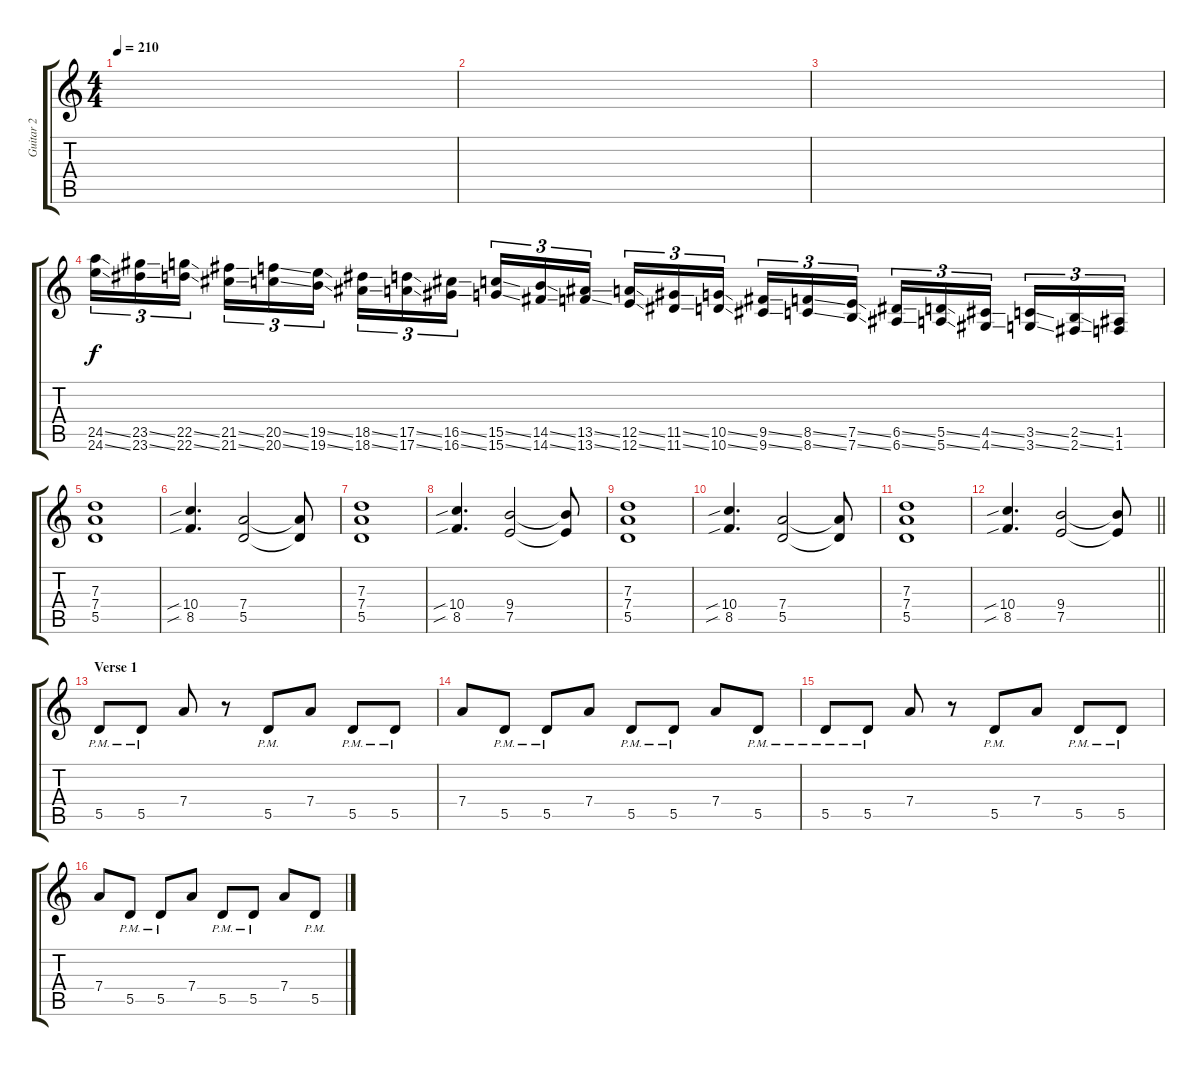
\track ("Guitar 2" "Guitar 2") {instrument distortionguitar}
\staff {score tabs}
\tuning (E4 B3 G3 D3 A2 E2) {hide}
\ts (4 4)
\tempo 210
\clef g2
\ks c
|
|
|
(24.5{ss} 24.6{ss}).16{tu (3 2) instrument guitarfretnoise} (23.5{ss} 23.6{ss}).16{tu (3 2)} (22.5{ss} 22.6{ss}).16{tu (3 2) beam splitsecondary} (21.5{ss} 21.6{ss}).16{tu (3 2)} (20.5{ss} 20.6{ss}).16{tu (3 2)} (19.5{ss} 19.6{ss}).16{tu (3 2)} (18.5{ss} 18.6{ss}).16{tu (3 2)} (17.5{ss} 17.6{ss}).16{tu (3 2)} (16.5{ss} 16.6{ss}).16{tu (3 2) beam splitsecondary} (15.5{ss} 15.6{ss}).16{tu (3 2)} (14.5{ss} 14.6{ss}).16{tu (3 2)} (13.5{ss} 13.6{ss}).16{tu (3 2)} (12.5{ss} 12.6{ss}).16{tu (3 2)} (11.5{ss} 11.6{ss}).16{tu (3 2)} (10.5{ss} 10.6{ss}).16{tu (3 2) beam splitsecondary} (9.5{ss} 9.6{ss}).16{tu (3 2)} (8.5{ss} 8.6{ss}).16{tu (3 2)} (7.5{ss} 7.6{ss}).16{tu (3 2)} (6.5{ss} 6.6{ss}).16{tu (3 2)} (5.5{ss} 5.6{ss}).16{tu (3 2)} (4.5{ss} 4.6{ss}).16{tu (3 2) beam splitsecondary} (3.5{ss} 3.6{ss}).16{tu (3 2)} (2.5{ss} 2.6{ss}).16{tu (3 2)} (1.5 1.6).16{tu (3 2)} |
(7.3 7.4 5.5).1{instrument distortionguitar} |
(10.4{sib} 8.5{sib}).4{d} (7.4 5.5).2 (7.4{t} 5.5{t}).8 |
(7.3 7.4 5.5).1 |
(10.4{sib} 8.5{sib}).4{d} (9.4 7.5).2 (9.4{t} 7.5{t}).8 |
(7.3 7.4 5.5).1 |
(10.4{sib} 8.5{sib}).4{d} (7.4 5.5).2 (7.4{t} 5.5{t}).8 |
(7.3 7.4 5.5).1 |
\barLineRight lightlight
(10.4{sib} 8.5{sib}).4{d} (9.4 7.5).2 (9.4{t} 7.5{t}).8 |
\section ("" "Verse 1")
5.5{pm}.8 5.5{pm}.8 7.4.8 r.8 5.5{pm}.8 7.4.8 5.5{pm}.8 5.5{pm}.8 |
7.4.8 5.5{pm}.8 5.5{pm}.8 7.4.8 5.5{pm}.8 5.5{pm}.8 7.4.8 5.5{pm}.8 |
5.5{pm}.8 5.5{pm}.8 7.4.8 r.8 5.5{pm}.8 7.4.8 5.5{pm}.8 5.5{pm}.8 |
7.4.8 5.5{pm}.8 5.5{pm}.8 7.4.8 5.5{pm}.8 5.5{pm}.8 7.4.8 5.5{pm}.8
